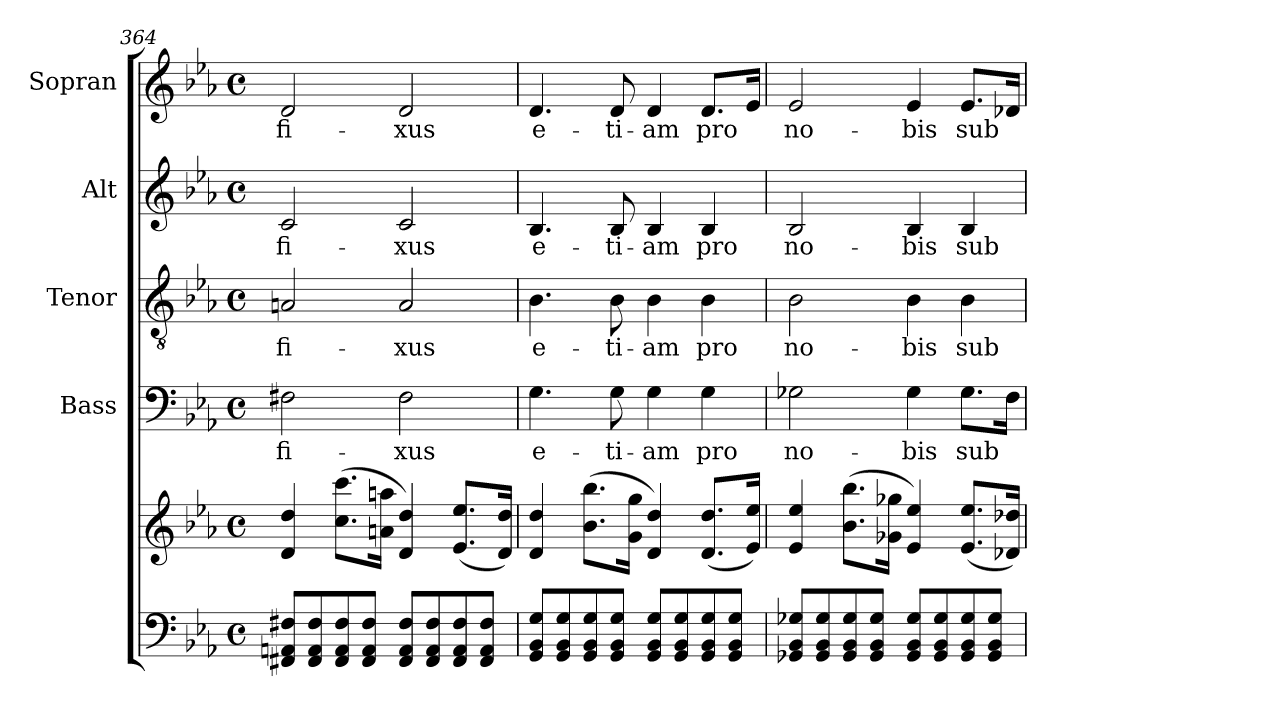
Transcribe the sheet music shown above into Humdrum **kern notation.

**kern	**kern	**kern	**text	**kern	**text	**kern	**text	**kern	**text
*part5	*part5	*part4	*part4	*part3	*part3	*part2	*part2	*part1	*part1
*staff6	*staff5	*staff4	*staff4	*staff3	*staff3	*staff2	*staff2	*staff1	*staff1
*	*	*I"Bass	*	*I"Tenor	*	*I"Alt	*	*I"Sopran	*
*	*	*I'B.	*	*I'T.	*	*I'A.	*	*I'S.	*
*clefF4	*clefG2	*clefF4	*	*clefGv2	*	*clefG2	*	*clefG2	*
*k[b-e-a-]	*k[b-e-a-]	*k[b-e-a-]	*	*k[b-e-a-]	*	*k[b-e-a-]	*	*k[b-e-a-]	*
*E-:	*E-:	*E-:	*	*E-:	*	*E-:	*	*E-:	*
*M4/4	*M4/4	*M4/4	*	*M4/4	*	*M4/4	*	*M4/4	*
*met(c)	*met(c)	*met(c)	*	*met(c)	*	*met(c)	*	*met(c)	*
=364	=364	=364	=364	=364	=364	=364	=364	=364	=364
!	!	!	!LO:LY:b	!	!LO:LY:b	!	!LO:LY:b	!	!LO:LY:b
8FF#X/ 8AAn/ 8F#X/L	4d/ 4dd/	2F#X\	-fi-	2An/	-fi-	2c/	-fi-	2d/	-fi-
8FF#/ 8AA/ 8F#/	.	.	.	.	.	.	.	.	.
8FF#/ 8AA/ 8F#/	(>8.cc\ 8.ccc\L	.	.	.	.	.	.	.	.
8FF#/ 8AA/ 8F#/J	.	.	.	.	.	.	.	.	.
.	16an\ 16aan\Jk	.	.	.	.	.	.	.	.
!	!	!	!LO:LY:b	!	!LO:LY:b	!	!LO:LY:b	!	!LO:LY:b
8FF#/ 8AA/ 8F#/L	4d/ 4dd/)	2F#\	-xus	2A/	-xus	2c/	-xus	2d/	-xus
8FF#/ 8AA/ 8F#/	.	.	.	.	.	.	.	.	.
8FF#/ 8AA/ 8F#/	(<8.e-/ 8.ee-/L	.	.	.	.	.	.	.	.
8FF#/ 8AA/ 8F#/J	.	.	.	.	.	.	.	.	.
.	16d/ 16dd/Jk)	.	.	.	.	.	.	.	.
!!LO:LB:g=z
=365	=365	=365	=365	=365	=365	=365	=365	=365	=365
!	!	!	!LO:LY:b	!	!LO:LY:b	!	!LO:LY:b	!	!LO:LY:b
8GG/ 8BB-/ 8G/L	4d/ 4dd/	4.G\	e-	4.B-\	e-	4.B-/	e-	4.d/	e-
8GG/ 8BB-/ 8G/	.	.	.	.	.	.	.	.	.
8GG/ 8BB-/ 8G/	(>8.b-\ 8.bb-\L	.	.	.	.	.	.	.	.
!	!	!	!LO:LY:b	!	!LO:LY:b	!	!LO:LY:b	!	!LO:LY:b
8GG/ 8BB-/ 8G/J	.	8G\	-ti-	8B-\	-ti-	8B-/	-ti-	8d/	-ti-
.	16g\ 16gg\Jk	.	.	.	.	.	.	.	.
!	!	!	!LO:LY:b	!	!LO:LY:b	!	!LO:LY:b	!	!LO:LY:b
8GG/ 8BB-/ 8G/L	4d/ 4dd/)	4G\	-am	4B-\	-am	4B-/	-am	4d/	-am
8GG/ 8BB-/ 8G/	.	.	.	.	.	.	.	.	.
!	!	!	!LO:LY:b	!	!LO:LY:b	!	!LO:LY:b	!	!LO:LY:b
8GG/ 8BB-/ 8G/	(<8.d/ 8.dd/L	4G\	pro	4B-\	pro	4B-/	pro	8.d/L	pro
8GG/ 8BB-/ 8G/J	.	.	.	.	.	.	.	.	.
.	16e-/ 16ee-/Jk)	.	.	.	.	.	.	16e-/Jk	.
=366	=366	=366	=366	=366	=366	=366	=366	=366	=366
!	!	!	!LO:LY:b	!	!LO:LY:b	!	!LO:LY:b	!	!LO:LY:b
8GG-X/ 8BB-/ 8G-X/L	4e-/ 4ee-/	2G-X\	no-	2B-\	no-	2B-/	no-	2e-/	no-
8GG-/ 8BB-/ 8G-/	.	.	.	.	.	.	.	.	.
8GG-/ 8BB-/ 8G-/	(>8.b-\ 8.bb-\L	.	.	.	.	.	.	.	.
8GG-/ 8BB-/ 8G-/J	.	.	.	.	.	.	.	.	.
.	16g-X\ 16gg-X\Jk	.	.	.	.	.	.	.	.
!	!	!	!LO:LY:b	!	!LO:LY:b	!	!LO:LY:b	!	!LO:LY:b
8GG-/ 8BB-/ 8G-/L	4e-/ 4ee-/)	4G-\	-bis	4B-\	-bis	4B-/	-bis	4e-/	-bis
8GG-/ 8BB-/ 8G-/	.	.	.	.	.	.	.	.	.
!	!	!	!LO:LY:b	!	!LO:LY:b	!	!LO:LY:b	!	!LO:LY:b
8GG-/ 8BB-/ 8G-/	(<8.e-/ 8.ee-/L	8.G-\L	sub	4B-\	sub	4B-/	sub	8.e-/L	sub
8GG-/ 8BB-/ 8G-/J	.	.	.	.	.	.	.	.	.
.	16d-X/ 16dd-X/Jk)	16F\Jk	.	.	.	.	.	16d-X/Jk	.
=	=	=	=	=	=	=	=	=	=
*-	*-	*-	*-	*-	*-	*-	*-	*-	*-
